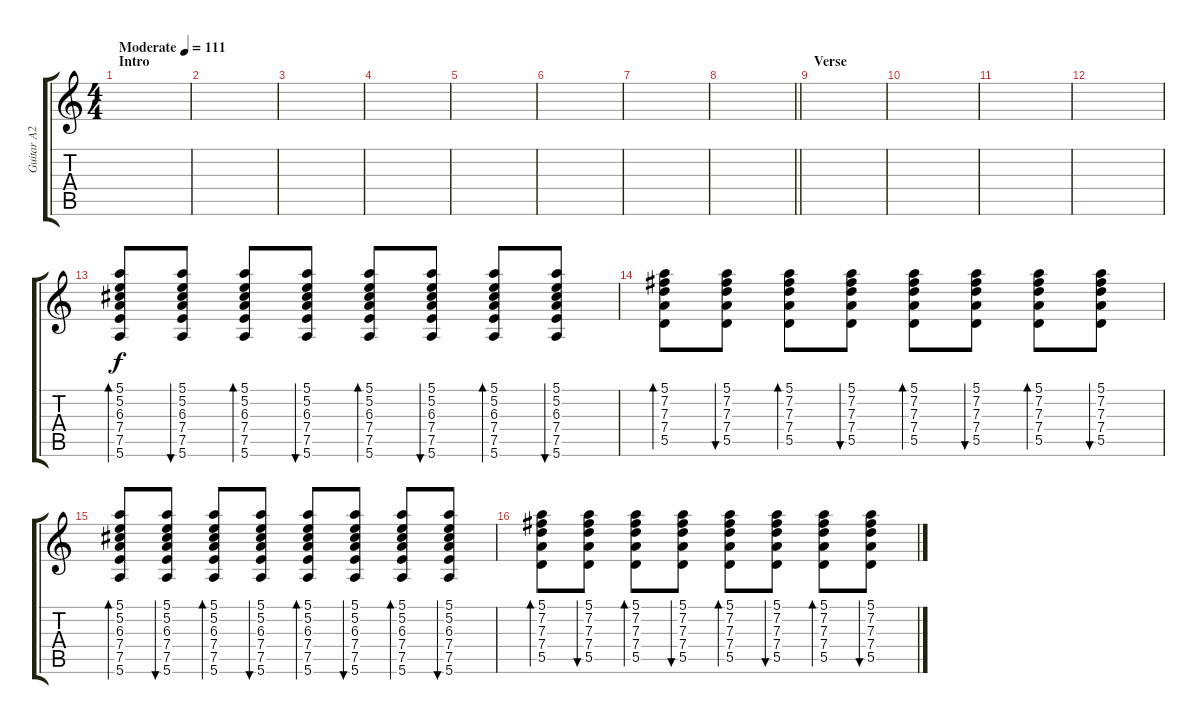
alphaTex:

\track ("Guitar A2 RSE" "Guitar A2 ") {instrument acousticguitarsteel}
\staff {score tabs}
\tuning (E4 B3 G3 D3 A2 E2) {hide}
\ts (4 4)
\section ("" "Intro")
\tempo (111 "Moderate")
\clef g2
\ks c
|
|
|
|
|
|
|
\barLineRight lightlight
|
\section ("" "Verse")
|
|
|
|
(5.1 5.2 6.3 7.4 7.5 5.6).8{bd 30} (5.1 5.2 6.3 7.4 7.5 5.6).8{bu 30} (5.1 5.2 6.3 7.4 7.5 5.6).8{bd 30} (5.1 5.2 6.3 7.4 7.5 5.6).8{bu 30} (5.1 5.2 6.3 7.4 7.5 5.6).8{bd 30} (5.1 5.2 6.3 7.4 7.5 5.6).8{bu 30} (5.1 5.2 6.3 7.4 7.5 5.6).8{bd 30} (5.1 5.2 6.3 7.4 7.5 5.6).8{bu 30} |
(5.1 7.2 7.3 7.4 5.5).8{bd 30} (5.1 7.2 7.3 7.4 5.5).8{bu 30} (5.1 7.2 7.3 7.4 5.5).8{bd 30} (5.1 7.2 7.3 7.4 5.5).8{bu 30} (5.1 7.2 7.3 7.4 5.5).8{bd 30} (5.1 7.2 7.3 7.4 5.5).8{bu 30} (5.1 7.2 7.3 7.4 5.5).8{bd 30} (5.1 7.2 7.3 7.4 5.5).8{bu 30} |
(5.1 5.2 6.3 7.4 7.5 5.6).8{bd 30} (5.1 5.2 6.3 7.4 7.5 5.6).8{bu 30} (5.1 5.2 6.3 7.4 7.5 5.6).8{bd 30} (5.1 5.2 6.3 7.4 7.5 5.6).8{bu 30} (5.1 5.2 6.3 7.4 7.5 5.6).8{bd 30} (5.1 5.2 6.3 7.4 7.5 5.6).8{bu 30} (5.1 5.2 6.3 7.4 7.5 5.6).8{bd 30} (5.1 5.2 6.3 7.4 7.5 5.6).8{bu 30} |
(5.1 7.2 7.3 7.4 5.5).8{bd 30} (5.1 7.2 7.3 7.4 5.5).8{bu 30} (5.1 7.2 7.3 7.4 5.5).8{bd 30} (5.1 7.2 7.3 7.4 5.5).8{bu 30} (5.1 7.2 7.3 7.4 5.5).8{bd 30} (5.1 7.2 7.3 7.4 5.5).8{bu 30} (5.1 7.2 7.3 7.4 5.5).8{bd 30} (5.1 7.2 7.3 7.4 5.5).8{bu 30}
